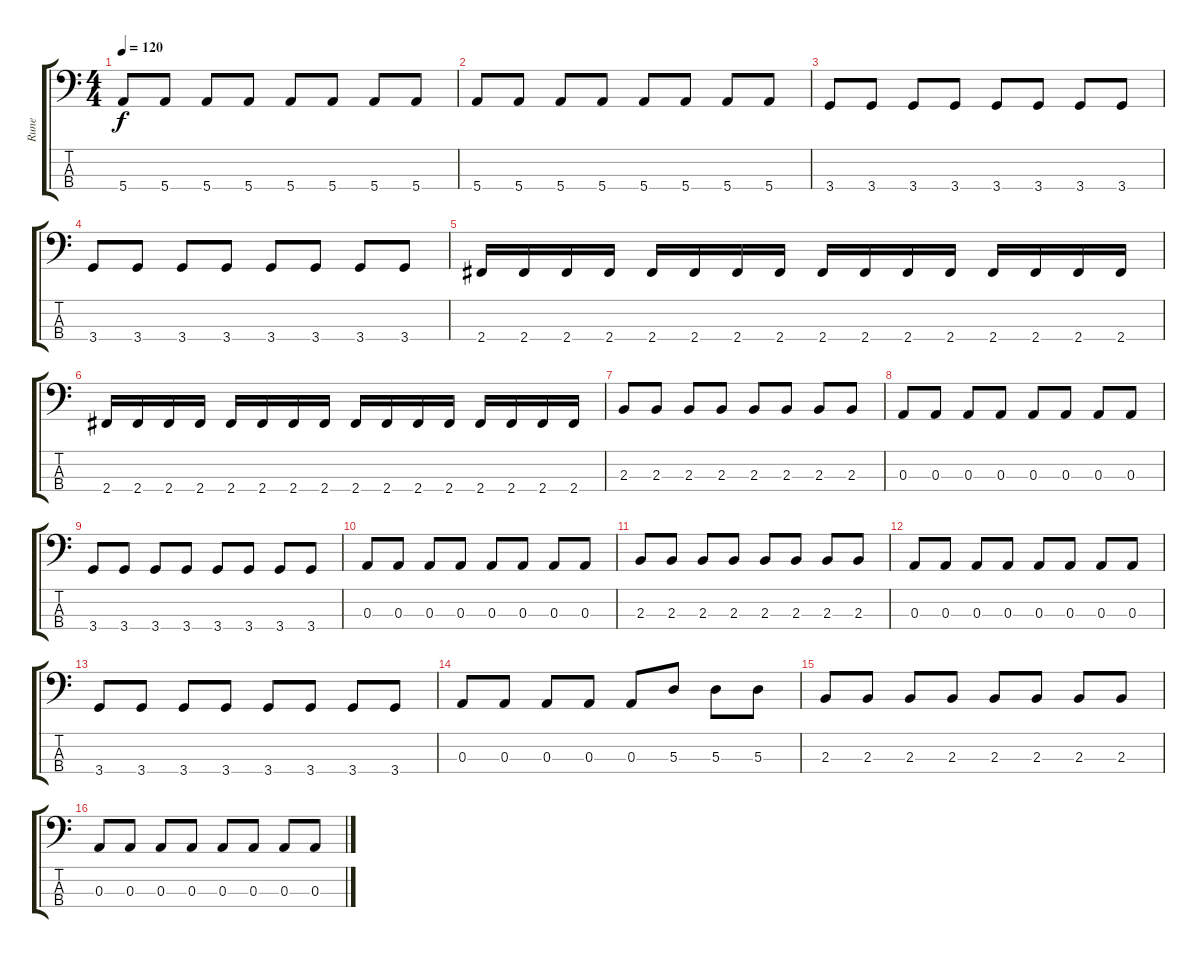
\track ("Rune" "Rune") {instrument electricbassfinger}
\staff {score tabs}
\tuning (G2 D2 A1 E1) {hide}
\ts (4 4)
\tempo 120
\clef f4
\ks c
5.4.8{dy f} 5.4.8 5.4.8 5.4.8 5.4.8 5.4.8 5.4.8 5.4.8 |
5.4.8 5.4.8 5.4.8 5.4.8 5.4.8 5.4.8 5.4.8 5.4.8 |
3.4.8 3.4.8 3.4.8 3.4.8 3.4.8 3.4.8 3.4.8 3.4.8 |
3.4.8 3.4.8 3.4.8 3.4.8 3.4.8 3.4.8 3.4.8 3.4.8 |
2.4.16 2.4.16 2.4.16 2.4.16 2.4.16 2.4.16 2.4.16 2.4.16 2.4.16 2.4.16 2.4.16 2.4.16 2.4.16 2.4.16 2.4.16 2.4.16 |
2.4.16 2.4.16 2.4.16 2.4.16 2.4.16 2.4.16 2.4.16 2.4.16 2.4.16 2.4.16 2.4.16 2.4.16 2.4.16 2.4.16 2.4.16 2.4.16 |
2.3.8 2.3.8 2.3.8 2.3.8 2.3.8 2.3.8 2.3.8 2.3.8 |
0.3.8 0.3.8 0.3.8 0.3.8 0.3.8 0.3.8 0.3.8 0.3.8 |
3.4.8 3.4.8 3.4.8 3.4.8 3.4.8 3.4.8 3.4.8 3.4.8 |
0.3.8 0.3.8 0.3.8 0.3.8 0.3.8 0.3.8 0.3.8 0.3.8 |
2.3.8 2.3.8 2.3.8 2.3.8 2.3.8 2.3.8 2.3.8 2.3.8 |
0.3.8 0.3.8 0.3.8 0.3.8 0.3.8 0.3.8 0.3.8 0.3.8 |
3.4.8 3.4.8 3.4.8 3.4.8 3.4.8 3.4.8 3.4.8 3.4.8 |
0.3.8 0.3.8 0.3.8 0.3.8 0.3.8 5.3.8 5.3.8 5.3.8 |
2.3.8 2.3.8 2.3.8 2.3.8 2.3.8 2.3.8 2.3.8 2.3.8 |
0.3.8 0.3.8 0.3.8 0.3.8 0.3.8 0.3.8 0.3.8 0.3.8
